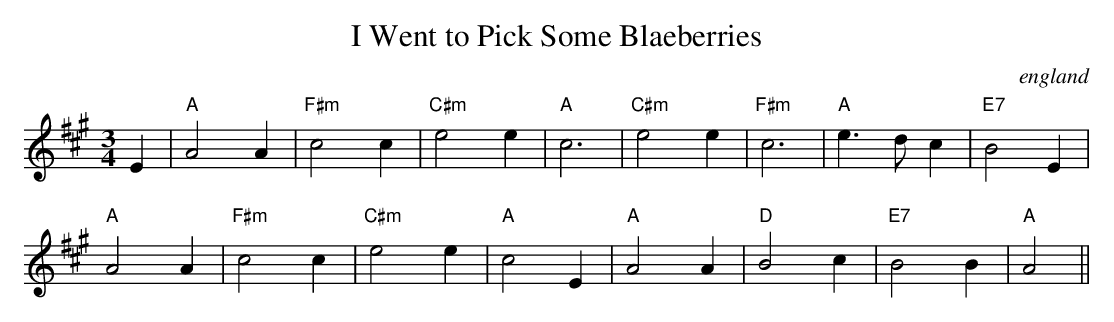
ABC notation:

X:1
T:I Went to Pick Some Blaeberries
O:england
M:3/4
L:1/4
K:A
E|"A"A2A|"F#m"c2c|"C#m"e2e|"A"c3|"C#m"e2e|"F#m"c3|"A"e3/2d/2c|"E7"B2E|
"A"A2A|"F#m"c2c|"C#m"e2e|"A"c2E|"A"A2A|"D"B2c|"E7"B2B|"A"A2||
